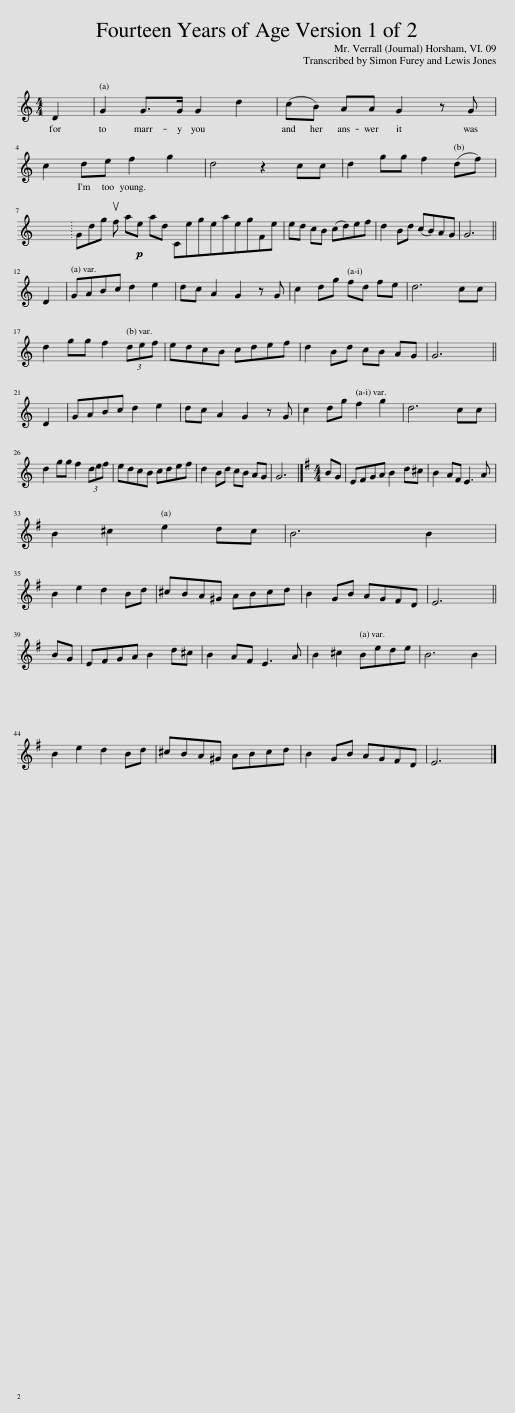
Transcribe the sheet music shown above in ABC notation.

X:1
L:1/8
M:4/4
I:linebreak $
K:C
V:1 treble
V:1
 D2 | G2 G>G G2 d2 | (cB) AA G2 z G |$ c2 de f2 g2 | d4 z2 cc | %5
 d2 gg f2 (df) |$ x8 | Gdg uf a!p!e ad CegeaegFe | ed cB (cd)ef | d2 Bd (cB)AG | %10
 G6 ||$ D2 | GABc d2 e2 | dc A2 G2 z G | c2 dg fd fe | %15
 d6 cc |$ d2 gg f2 (3def | edcB cdef | d2 Bd cB AG | G6 ||$ %20
 D2 | GABc d2 e2 | dc A2 G2 z G | c2 dg f2 g2 | d6 cc |$ %25
 d2 gg f2 (3def | edcB cdef | d2 Bd cB AG | G6 |][K:Emin][M:4/4] BG | %30
 EFGA B2 d^c | B2 AF E3 A |$ B2 ^c2 e2 dc | B6 B2 |$ B2 e2 d2 Bd | %35
 ^cBA^G ABcd | B2 GB AGFD | E6 ||$ BG | EFGA B2 d^c | %40
 B2 AF E3 A | B2 ^c2 Bede | B6 B2 |$ B2 e2 d2 Bd | ^cBA^G ABcd | %45
 B2 GB AGFD | E6 |] %47
